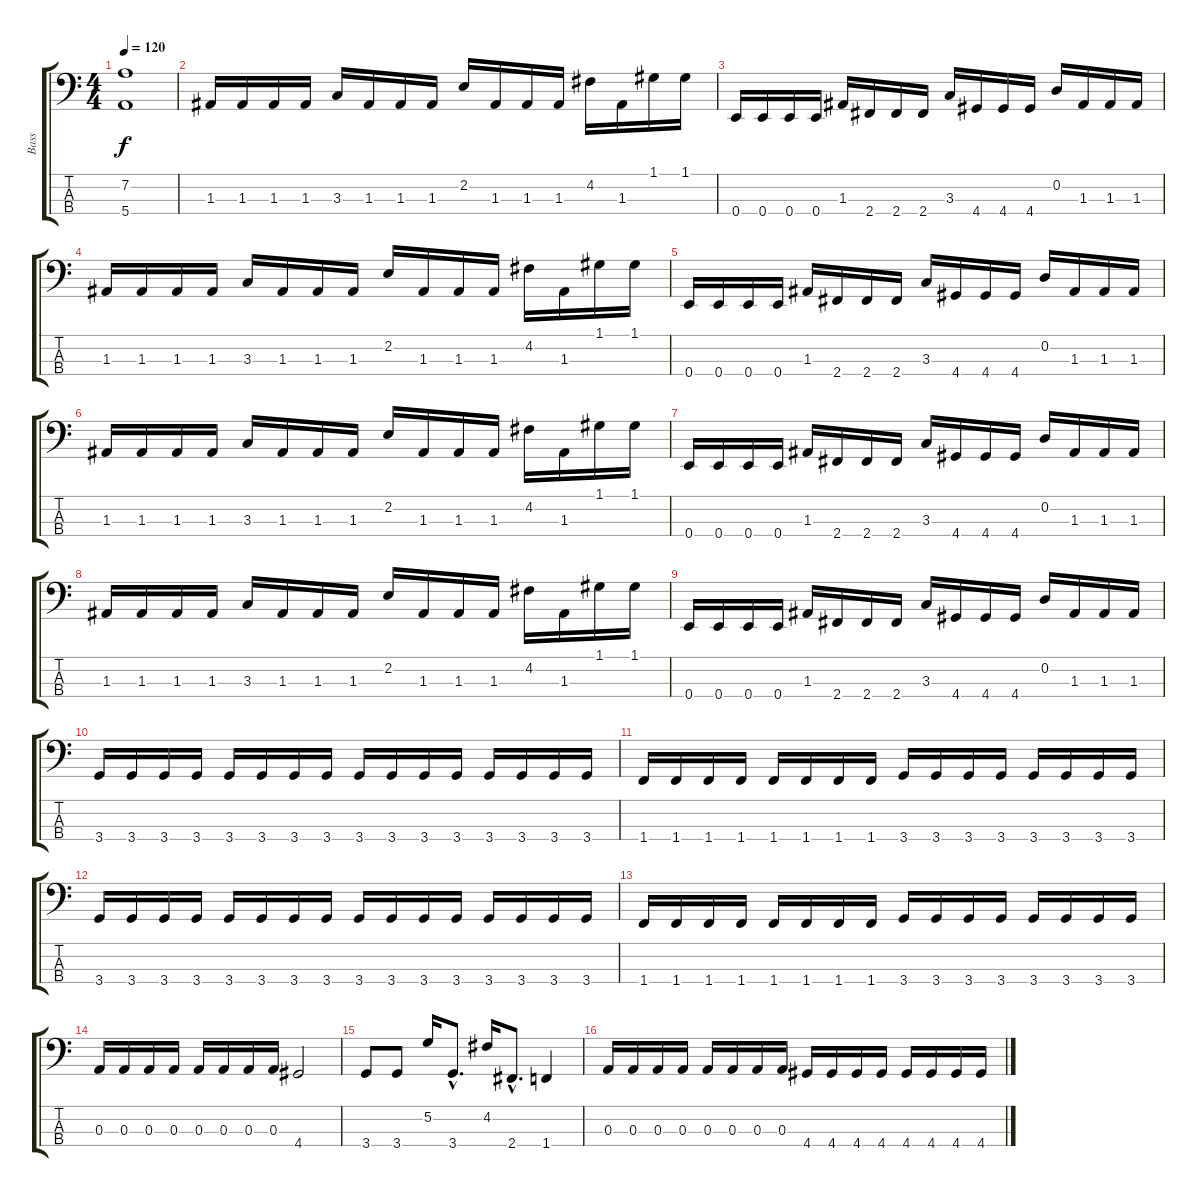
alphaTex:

\track ("Bass" "Bass") {instrument electricbasspick}
\staff {score tabs}
\tuning (G2 D2 A1 E1) {hide}
\ts (4 4)
\tempo 120
\clef f4
\ks c
(7.2 5.4).1{dy f} |
1.3.16 1.3.16 1.3.16 1.3.16 3.3.16 1.3.16 1.3.16 1.3.16 2.2.16 1.3.16 1.3.16 1.3.16 4.2.16 1.3.16 1.1.16 1.1.16 |
0.4.16 0.4.16 0.4.16 0.4.16 1.3.16 2.4.16 2.4.16 2.4.16 3.3.16 4.4.16 4.4.16 4.4.16 0.2.16 1.3.16 1.3.16 1.3.16 |
1.3.16 1.3.16 1.3.16 1.3.16 3.3.16 1.3.16 1.3.16 1.3.16 2.2.16 1.3.16 1.3.16 1.3.16 4.2.16 1.3.16 1.1.16 1.1.16 |
0.4.16 0.4.16 0.4.16 0.4.16 1.3.16 2.4.16 2.4.16 2.4.16 3.3.16 4.4.16 4.4.16 4.4.16 0.2.16 1.3.16 1.3.16 1.3.16 |
1.3.16 1.3.16 1.3.16 1.3.16 3.3.16 1.3.16 1.3.16 1.3.16 2.2.16 1.3.16 1.3.16 1.3.16 4.2.16 1.3.16 1.1.16 1.1.16 |
0.4.16 0.4.16 0.4.16 0.4.16 1.3.16 2.4.16 2.4.16 2.4.16 3.3.16 4.4.16 4.4.16 4.4.16 0.2.16 1.3.16 1.3.16 1.3.16 |
1.3.16 1.3.16 1.3.16 1.3.16 3.3.16 1.3.16 1.3.16 1.3.16 2.2.16 1.3.16 1.3.16 1.3.16 4.2.16 1.3.16 1.1.16 1.1.16 |
0.4.16 0.4.16 0.4.16 0.4.16 1.3.16 2.4.16 2.4.16 2.4.16 3.3.16 4.4.16 4.4.16 4.4.16 0.2.16 1.3.16 1.3.16 1.3.16 |
3.4.16{balance 6} 3.4.16 3.4.16 3.4.16 3.4.16 3.4.16 3.4.16 3.4.16 3.4.16 3.4.16 3.4.16 3.4.16 3.4.16 3.4.16 3.4.16 3.4.16 |
1.4.16 1.4.16 1.4.16 1.4.16 1.4.16 1.4.16 1.4.16 1.4.16 3.4.16 3.4.16 3.4.16 3.4.16 3.4.16 3.4.16 3.4.16 3.4.16 |
3.4.16 3.4.16 3.4.16 3.4.16 3.4.16 3.4.16 3.4.16 3.4.16 3.4.16 3.4.16 3.4.16 3.4.16 3.4.16 3.4.16 3.4.16 3.4.16 |
1.4.16 1.4.16 1.4.16 1.4.16 1.4.16 1.4.16 1.4.16 1.4.16 3.4.16 3.4.16 3.4.16 3.4.16 3.4.16 3.4.16 3.4.16 3.4.16 |
0.3.16 0.3.16 0.3.16 0.3.16 0.3.16 0.3.16 0.3.16 0.3.16 4.4.2 |
3.4.8 3.4.8 5.2.16 3.4{hac}.8{d} 4.2.16 2.4{hac}.8{d} 1.4.4 |
0.3.16 0.3.16 0.3.16 0.3.16 0.3.16 0.3.16 0.3.16 0.3.16 4.4.16 4.4.16 4.4.16 4.4.16 4.4.16 4.4.16 4.4.16 4.4.16
